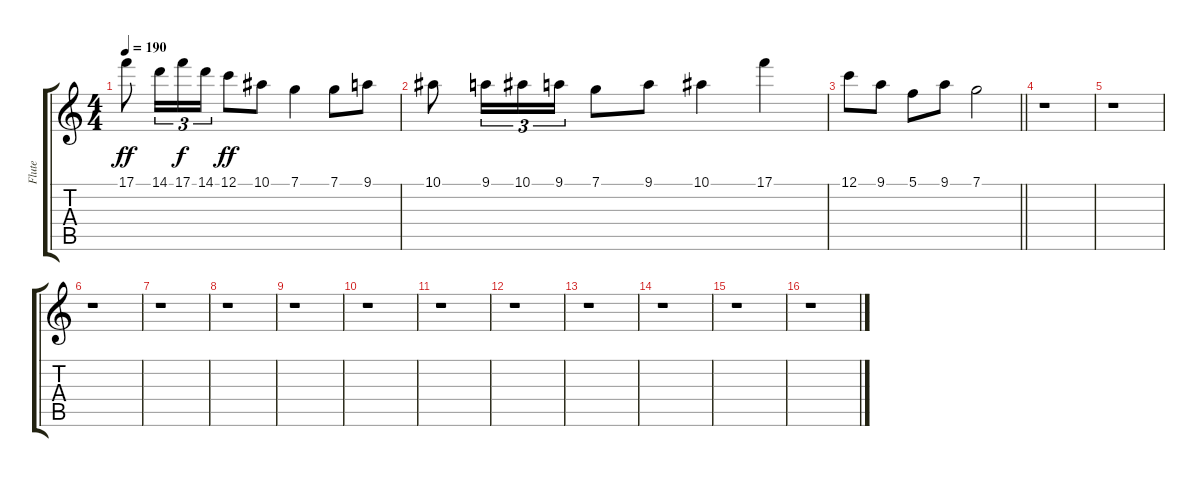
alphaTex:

\track ("Flute" "Flute") {instrument flute}
\staff {score tabs}
\tuning (C5 G4 Eb4 Bb3 F3 Bb2) {hide}
\ts (4 4)
\tempo 190
\clef g2
\ks c
17.1.8{dy ff} 14.1.16{tu (3 2)} 17.1.16{tu (3 2) dy f} 14.1.16{tu (3 2)} 12.1.8{dy ff} 10.1.8 7.1.4 7.1.8 9.1.8 |
10.1.8 9.1.16{tu (3 2)} 10.1.16{tu (3 2)} 9.1.16{tu (3 2)} 7.1.8 9.1.8 10.1.4 17.1.4 |
\barLineRight lightlight
12.1.8 9.1.8 5.1.8 9.1.8 7.1.2 |
r.1 |
r.1 |
r.1 |
r.1 |
r.1 |
r.1 |
r.1 |
r.1 |
r.1 |
r.1 |
r.1 |
r.1 |
r.1
